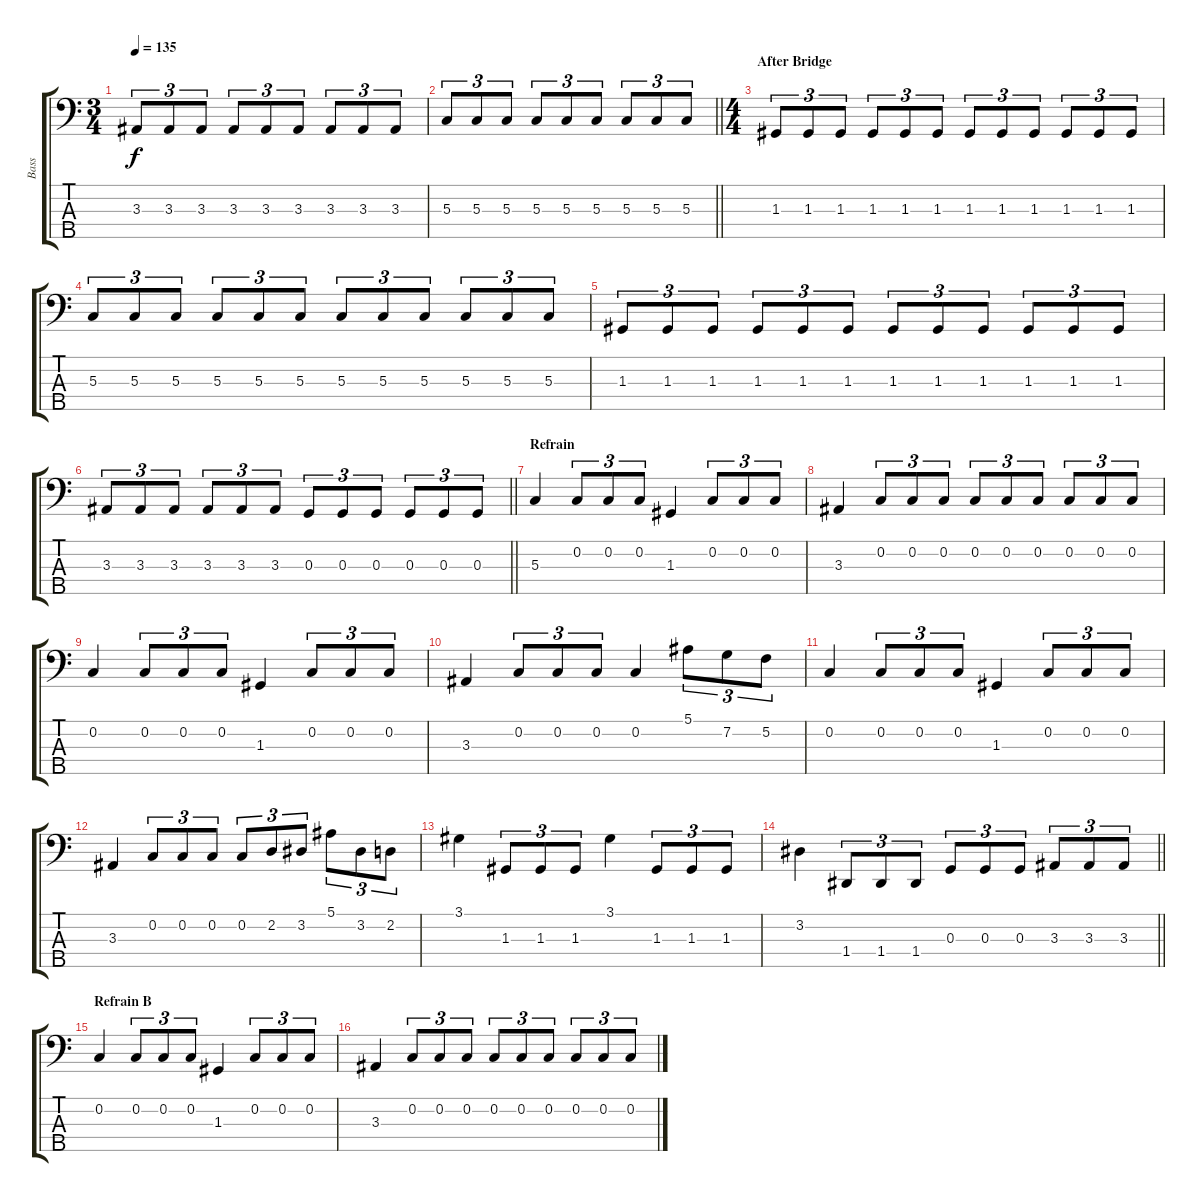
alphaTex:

\track ("Bass" "Bass") {instrument electricbasspick}
\staff {score tabs}
\tuning (F2 C2 G1 D1 A0) {hide}
\ts (3 4)
\tempo 135
\clef f4
\ks c
3.3.8{tu (3 2) dy f} 3.3.8{tu (3 2)} 3.3.8{tu (3 2)} 3.3.8{tu (3 2)} 3.3.8{tu (3 2)} 3.3.8{tu (3 2)} 3.3.8{tu (3 2)} 3.3.8{tu (3 2)} 3.3.8{tu (3 2)} |
\barLineRight lightlight
5.3.8{tu (3 2)} 5.3.8{tu (3 2)} 5.3.8{tu (3 2)} 5.3.8{tu (3 2)} 5.3.8{tu (3 2)} 5.3.8{tu (3 2)} 5.3.8{tu (3 2)} 5.3.8{tu (3 2)} 5.3.8{tu (3 2)} |
\ts (4 4)
\section ("" "After Bridge")
1.3.8{tu (3 2)} 1.3.8{tu (3 2)} 1.3.8{tu (3 2)} 1.3.8{tu (3 2)} 1.3.8{tu (3 2)} 1.3.8{tu (3 2)} 1.3.8{tu (3 2)} 1.3.8{tu (3 2)} 1.3.8{tu (3 2)} 1.3.8{tu (3 2)} 1.3.8{tu (3 2)} 1.3.8{tu (3 2)} |
5.3.8{tu (3 2)} 5.3.8{tu (3 2)} 5.3.8{tu (3 2)} 5.3.8{tu (3 2)} 5.3.8{tu (3 2)} 5.3.8{tu (3 2)} 5.3.8{tu (3 2)} 5.3.8{tu (3 2)} 5.3.8{tu (3 2)} 5.3.8{tu (3 2)} 5.3.8{tu (3 2)} 5.3.8{tu (3 2)} |
1.3.8{tu (3 2)} 1.3.8{tu (3 2)} 1.3.8{tu (3 2)} 1.3.8{tu (3 2)} 1.3.8{tu (3 2)} 1.3.8{tu (3 2)} 1.3.8{tu (3 2)} 1.3.8{tu (3 2)} 1.3.8{tu (3 2)} 1.3.8{tu (3 2)} 1.3.8{tu (3 2)} 1.3.8{tu (3 2)} |
\barLineRight lightlight
3.3.8{tu (3 2)} 3.3.8{tu (3 2)} 3.3.8{tu (3 2)} 3.3.8{tu (3 2)} 3.3.8{tu (3 2)} 3.3.8{tu (3 2)} 0.3.8{tu (3 2)} 0.3.8{tu (3 2)} 0.3.8{tu (3 2)} 0.3.8{tu (3 2)} 0.3.8{tu (3 2)} 0.3.8{tu (3 2)} |
\section ("" "Refrain")
5.3.4 0.2.8{tu (3 2)} 0.2.8{tu (3 2)} 0.2.8{tu (3 2)} 1.3.4 0.2.8{tu (3 2)} 0.2.8{tu (3 2)} 0.2.8{tu (3 2)} |
3.3.4 0.2.8{tu (3 2)} 0.2.8{tu (3 2)} 0.2.8{tu (3 2)} 0.2.8{tu (3 2)} 0.2.8{tu (3 2)} 0.2.8{tu (3 2)} 0.2.8{tu (3 2)} 0.2.8{tu (3 2)} 0.2.8{tu (3 2)} |
0.2.4 0.2.8{tu (3 2)} 0.2.8{tu (3 2)} 0.2.8{tu (3 2)} 1.3.4 0.2.8{tu (3 2)} 0.2.8{tu (3 2)} 0.2.8{tu (3 2)} |
3.3.4 0.2.8{tu (3 2)} 0.2.8{tu (3 2)} 0.2.8{tu (3 2)} 0.2.4 5.1.8{tu (3 2)} 7.2.8{tu (3 2)} 5.2.8{tu (3 2)} |
0.2.4 0.2.8{tu (3 2)} 0.2.8{tu (3 2)} 0.2.8{tu (3 2)} 1.3.4 0.2.8{tu (3 2)} 0.2.8{tu (3 2)} 0.2.8{tu (3 2)} |
3.3.4 0.2.8{tu (3 2)} 0.2.8{tu (3 2)} 0.2.8{tu (3 2)} 0.2.8{tu (3 2)} 2.2.8{tu (3 2)} 3.2.8{tu (3 2)} 5.1.8{tu (3 2)} 3.2.8{tu (3 2)} 2.2.8{tu (3 2)} |
3.1.4 1.3.8{tu (3 2)} 1.3.8{tu (3 2)} 1.3.8{tu (3 2)} 3.1.4 1.3.8{tu (3 2)} 1.3.8{tu (3 2)} 1.3.8{tu (3 2)} |
\barLineRight lightlight
3.2.4 1.4.8{tu (3 2)} 1.4.8{tu (3 2)} 1.4.8{tu (3 2)} 0.3.8{tu (3 2)} 0.3.8{tu (3 2)} 0.3.8{tu (3 2)} 3.3.8{tu (3 2)} 3.3.8{tu (3 2)} 3.3.8{tu (3 2)} |
\section ("" "Refrain B")
0.2.4 0.2.8{tu (3 2)} 0.2.8{tu (3 2)} 0.2.8{tu (3 2)} 1.3.4 0.2.8{tu (3 2)} 0.2.8{tu (3 2)} 0.2.8{tu (3 2)} |
3.3.4 0.2.8{tu (3 2)} 0.2.8{tu (3 2)} 0.2.8{tu (3 2)} 0.2.8{tu (3 2)} 0.2.8{tu (3 2)} 0.2.8{tu (3 2)} 0.2.8{tu (3 2)} 0.2.8{tu (3 2)} 0.2.8{tu (3 2)}
